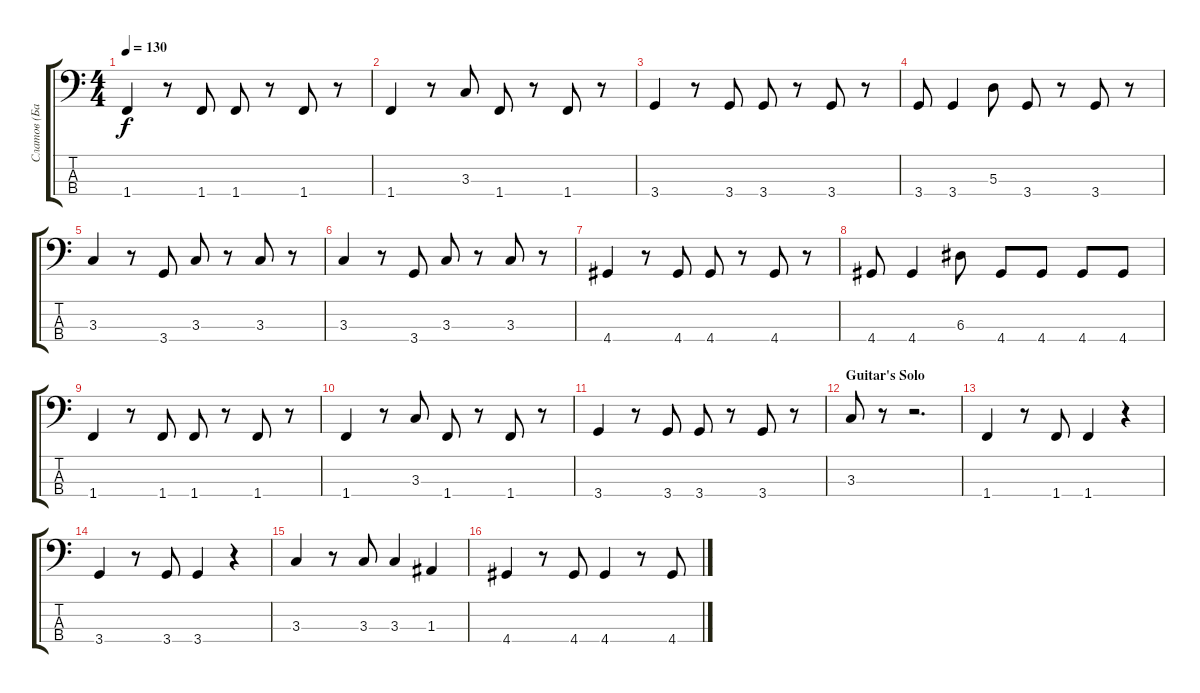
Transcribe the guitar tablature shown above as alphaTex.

\track ("Слатов (Бас)" "Слатов (Ба") {instrument electricbassfinger}
\staff {score tabs}
\tuning (G2 D2 A1 E1) {hide}
\ts (4 4)
\tempo 130
\clef f4
\ks c
1.4.4{dy f} r.8 1.4.8 1.4.8 r.8 1.4.8 r.8 |
1.4.4 r.8 3.3.8 1.4.8 r.8 1.4.8 r.8 |
3.4.4 r.8 3.4.8 3.4.8 r.8 3.4.8 r.8 |
3.4.8 3.4.4 5.3.8 3.4.8 r.8 3.4.8 r.8 |
3.3.4 r.8 3.4.8 3.3.8 r.8 3.3.8 r.8 |
3.3.4 r.8 3.4.8 3.3.8 r.8 3.3.8 r.8 |
4.4.4 r.8 4.4.8 4.4.8 r.8 4.4.8 r.8 |
4.4.8 4.4.4 6.3.8 4.4.8 4.4.8 4.4.8 4.4.8 |
1.4.4 r.8 1.4.8 1.4.8 r.8 1.4.8 r.8 |
1.4.4 r.8 3.3.8 1.4.8 r.8 1.4.8 r.8 |
3.4.4 r.8 3.4.8 3.4.8 r.8 3.4.8 r.8 |
\section ("" "Guitar's Solo")
3.3.8 r.8 r.2{d} |
1.4.4 r.8 1.4.8 1.4.4 r.4 |
3.4.4 r.8 3.4.8 3.4.4 r.4 |
3.3.4 r.8 3.3.8 3.3.4 1.3.4 |
4.4.4 r.8 4.4.8 4.4.4 r.8 4.4.8
